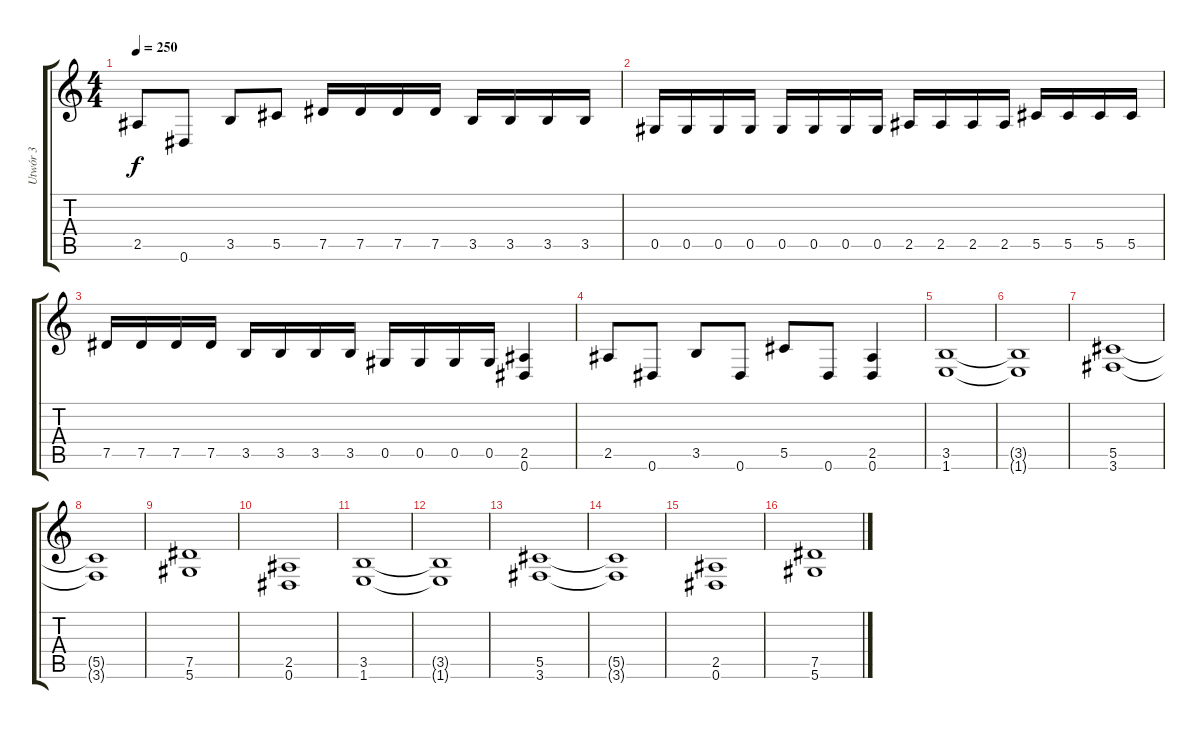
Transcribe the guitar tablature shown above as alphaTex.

\track ("Utwór 3" "Utwór 3") {instrument distortionguitar}
\staff {score tabs}
\tuning (Eb4 Bb3 Gb3 Db3 Ab2 Eb2) {hide}
\ts (4 4)
\tempo 250
\clef g2
\ks c
2.5.8{dy f} 0.6.8 3.5.8 5.5.8 7.5.16 7.5.16 7.5.16 7.5.16 3.5.16 3.5.16 3.5.16 3.5.16 |
0.5.16 0.5.16 0.5.16 0.5.16 0.5.16 0.5.16 0.5.16 0.5.16 2.5.16 2.5.16 2.5.16 2.5.16 5.5.16 5.5.16 5.5.16 5.5.16 |
7.5.16 7.5.16 7.5.16 7.5.16 3.5.16 3.5.16 3.5.16 3.5.16 0.5.16 0.5.16 0.5.16 0.5.16 (2.5 0.6).4 |
2.5.8 0.6.8 3.5.8 0.6.8 5.5.8 0.6.8 (2.5 0.6).4 |
(3.5 1.6).1 |
(3.5{t} 1.6{t}).1 |
(5.5 3.6).1 |
(5.5{t} 3.6{t}).1 |
(7.5 5.6).1 |
(2.5 0.6).1 |
(3.5 1.6).1 |
(3.5{t} 1.6{t}).1 |
(5.5 3.6).1 |
(5.5{t} 3.6{t}).1 |
(2.5 0.6).1 |
(7.5 5.6).1
